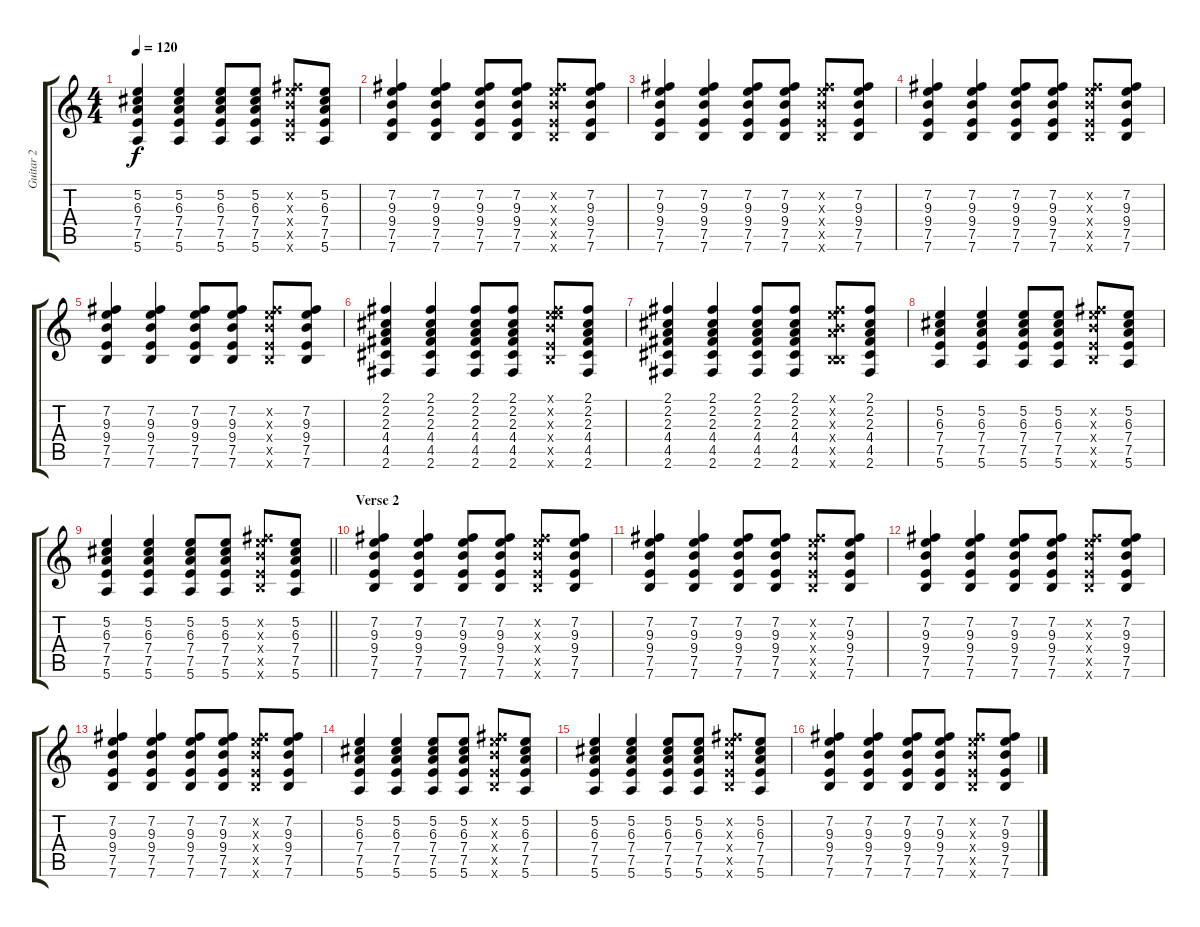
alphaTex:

\track ("Guitar 2" "Guitar 2") {instrument acousticguitarnylon}
\staff {score tabs}
\tuning (E4 B3 G3 D3 A2 E2) {hide}
\ts (4 4)
\tempo 120
\clef g2
\ks c
(5.2 6.3 7.4 7.5 5.6).4{dy f} (5.2 6.3 7.4 7.5 5.6).4 (5.2 6.3 7.4 7.5 5.6).8 (5.2 6.3 7.4 7.5 5.6).8 (7.2{x} 9.3{x} 9.4{x} 7.5{x} 7.6{x}).8 (5.2 6.3 7.4 7.5 5.6).8 |
(7.2 9.3 9.4 7.5 7.6).4 (7.2 9.3 9.4 7.5 7.6).4 (7.2 9.3 9.4 7.5 7.6).8 (7.2 9.3 9.4 7.5 7.6).8 (7.2{x} 9.3{x} 9.4{x} 7.5{x} 7.6{x}).8 (7.2 9.3 9.4 7.5 7.6).8 |
(7.2 9.3 9.4 7.5 7.6).4 (7.2 9.3 9.4 7.5 7.6).4 (7.2 9.3 9.4 7.5 7.6).8 (7.2 9.3 9.4 7.5 7.6).8 (7.2{x} 9.3{x} 9.4{x} 7.5{x} 7.6{x}).8 (7.2 9.3 9.4 7.5 7.6).8 |
(7.2 9.3 9.4 7.5 7.6).4 (7.2 9.3 9.4 7.5 7.6).4 (7.2 9.3 9.4 7.5 7.6).8 (7.2 9.3 9.4 7.5 7.6).8 (7.2{x} 9.3{x} 9.4{x} 7.5{x} 7.6{x}).8 (7.2 9.3 9.4 7.5 7.6).8 |
(7.2 9.3 9.4 7.5 7.6).4 (7.2 9.3 9.4 7.5 7.6).4 (7.2 9.3 9.4 7.5 7.6).8 (7.2 9.3 9.4 7.5 7.6).8 (7.2{x} 9.3{x} 9.4{x} 7.5{x} 7.6{x}).8 (7.2 9.3 9.4 7.5 7.6).8 |
(2.1 2.2 2.3 4.4 4.5 2.6).4 (2.1 2.2 2.3 4.4 4.5 2.6).4 (2.1 2.2 2.3 4.4 4.5 2.6).8 (2.1 2.2 2.3 4.4 4.5 2.6).8 (0.1{x} 7.2{x} 9.3{x} 9.4{x} 7.5{x} 7.6{x}).8 (2.1 2.2 2.3 4.4 4.5 2.6).8 |
(2.1 2.2 2.3 4.4 4.5 2.6).4 (2.1 2.2 2.3 4.4 4.5 2.6).4 (2.1 2.2 2.3 4.4 4.5 2.6).8 (2.1 2.2 2.3 4.4 4.5 2.6).8 (0.1{x} 7.2{x} 2.3{x} 9.4{x} 2.5{x} 7.6{x}).8 (2.1 2.2 2.3 4.4 4.5 2.6).8 |
(5.2 6.3 7.4 7.5 5.6).4 (5.2 6.3 7.4 7.5 5.6).4 (5.2 6.3 7.4 7.5 5.6).8 (5.2 6.3 7.4 7.5 5.6).8 (7.2{x} 9.3{x} 9.4{x} 7.5{x} 7.6{x}).8 (5.2 6.3 7.4 7.5 5.6).8 |
\barLineRight lightlight
(5.2 6.3 7.4 7.5 5.6).4 (5.2 6.3 7.4 7.5 5.6).4 (5.2 6.3 7.4 7.5 5.6).8 (5.2 6.3 7.4 7.5 5.6).8 (7.2{x} 9.3{x} 9.4{x} 7.5{x} 7.6{x}).8 (5.2 6.3 7.4 7.5 5.6).8 |
\section ("" "Verse 2")
(7.2 9.3 9.4 7.5 7.6).4 (7.2 9.3 9.4 7.5 7.6).4 (7.2 9.3 9.4 7.5 7.6).8 (7.2 9.3 9.4 7.5 7.6).8 (7.2{x} 9.3{x} 9.4{x} 7.5{x} 7.6{x}).8 (7.2 9.3 9.4 7.5 7.6).8 |
(7.2 9.3 9.4 7.5 7.6).4 (7.2 9.3 9.4 7.5 7.6).4 (7.2 9.3 9.4 7.5 7.6).8 (7.2 9.3 9.4 7.5 7.6).8 (7.2{x} 9.3{x} 9.4{x} 7.5{x} 7.6{x}).8 (7.2 9.3 9.4 7.5 7.6).8 |
(7.2 9.3 9.4 7.5 7.6).4 (7.2 9.3 9.4 7.5 7.6).4 (7.2 9.3 9.4 7.5 7.6).8 (7.2 9.3 9.4 7.5 7.6).8 (7.2{x} 9.3{x} 9.4{x} 7.5{x} 7.6{x}).8 (7.2 9.3 9.4 7.5 7.6).8 |
(7.2 9.3 9.4 7.5 7.6).4 (7.2 9.3 9.4 7.5 7.6).4 (7.2 9.3 9.4 7.5 7.6).8 (7.2 9.3 9.4 7.5 7.6).8 (7.2{x} 9.3{x} 9.4{x} 7.5{x} 7.6{x}).8 (7.2 9.3 9.4 7.5 7.6).8 |
(5.2 6.3 7.4 7.5 5.6).4 (5.2 6.3 7.4 7.5 5.6).4 (5.2 6.3 7.4 7.5 5.6).8 (5.2 6.3 7.4 7.5 5.6).8 (7.2{x} 9.3{x} 9.4{x} 7.5{x} 7.6{x}).8 (5.2 6.3 7.4 7.5 5.6).8 |
(5.2 6.3 7.4 7.5 5.6).4 (5.2 6.3 7.4 7.5 5.6).4 (5.2 6.3 7.4 7.5 5.6).8 (5.2 6.3 7.4 7.5 5.6).8 (7.2{x} 9.3{x} 9.4{x} 7.5{x} 7.6{x}).8 (5.2 6.3 7.4 7.5 5.6).8 |
(7.2 9.3 9.4 7.5 7.6).4 (7.2 9.3 9.4 7.5 7.6).4 (7.2 9.3 9.4 7.5 7.6).8 (7.2 9.3 9.4 7.5 7.6).8 (7.2{x} 9.3{x} 9.4{x} 7.5{x} 7.6{x}).8 (7.2 9.3 9.4 7.5 7.6).8
